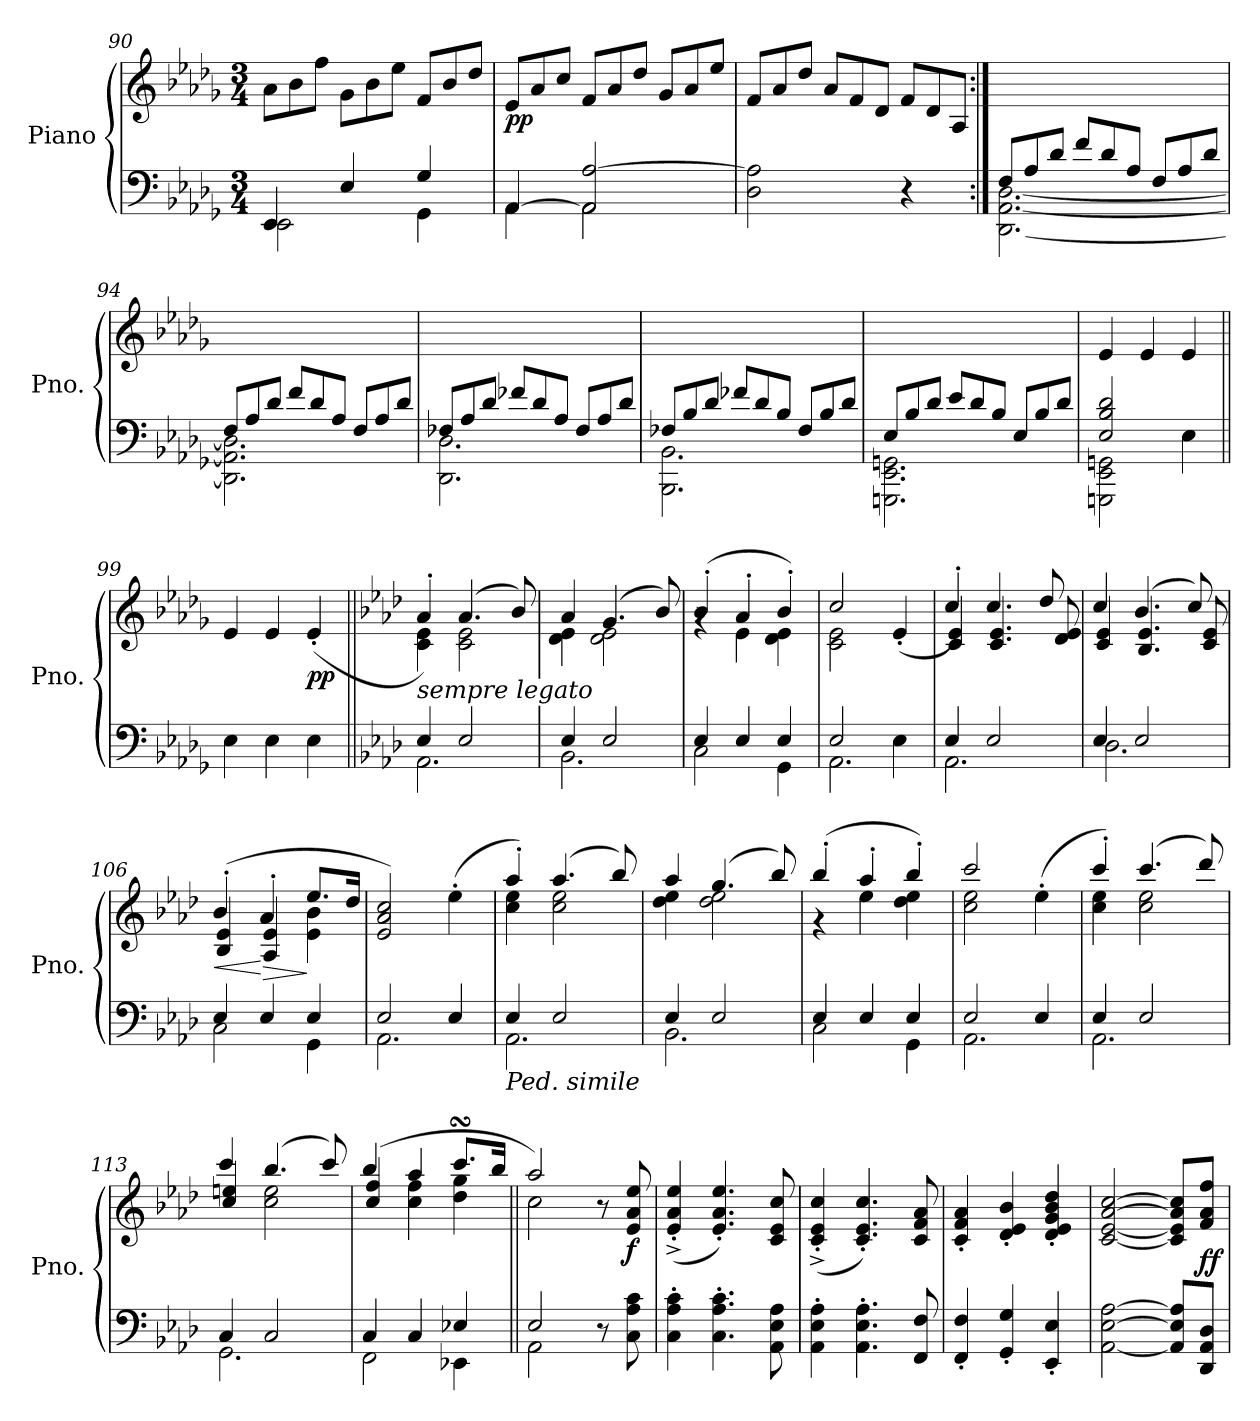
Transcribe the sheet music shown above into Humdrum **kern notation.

**kern	**kern	**dynam
*part1	*part1	*part1
*staff2	*staff1	*staff1/2
*I"Piano	*	*
*I'Pno.	*	*
*clefF4	*clefG2	*
*k[b-e-a-d-g-]	*k[b-e-a-d-g-]	*
*M3/4	*M3/4	*
=90	=90	=90
*^	*	*
*	*	*Xtuplet	*
4EE-/	2EE-\	12a-\L	.
.	.	12b-\	.
.	.	12ff\J	.
4E-/	.	12g-\L	.
.	.	12b-\	.
.	.	12ee-\J	.
4G-/	4GG-\	12f/L	.
.	.	12b-/	.
.	.	12dd-/J	.
!!LO:LB:g=z
=91	=91	=91	=91
!	!	!	!LO:DY:b
[4AA-\	4AA-/	12e-/L	pp
.	.	12a-/	.
.	.	12cc/J	.
2AA-/] [2A-/	2AA-\	12f/L	.
.	.	12a-/	.
.	.	12dd-/J	.
.	.	12g-/L	.
.	.	12a-/	.
.	.	12ee-/J	.
*v	*v	*	*
=92	=92	=92
2D-\ 2A-\]	12f/L	.
.	12a-/	.
.	12dd-/J	.
.	12a-/L	.
.	12f/	.
.	12d-/J	.
4r	12f/L	.
.	12d-/	.
.	12A-/J	.
=93:|!	=93:|!	=93:|!
*Xtuplet	*	*
*^	*	*
12F/L	[2.DD-\ [2.AA-\ [2.D-\	4ryy	.
12A-/	.	.	.
12d-/J	.	.	.
12f/L	.	2ryy	.
12d-/	.	.	.
12A-/J	.	.	.
12F/L	.	.	.
12A-/	.	.	.
12d-/J	.	.	.
=94	=94	=94	=94
12F/L	2.DD-\] 2.AA-\] 2.D-\]	2.ryy	.
12A-/	.	.	.
12d-/J	.	.	.
12f/L	.	.	.
12d-/	.	.	.
12A-/J	.	.	.
12F/L	.	.	.
12A-/	.	.	.
12d-/J	.	.	.
!!LO:LB:g=z
=95	=95	=95	=95
12F-X/L	2.DD-\ 2.D-\	2.ryy	.
12A-/	.	.	.
12d-/J	.	.	.
12f-X/L	.	.	.
12d-/	.	.	.
12A-/J	.	.	.
12F-/L	.	.	.
12A-/	.	.	.
12d-/J	.	.	.
=96	=96	=96	=96
12F-X/L	2.BBB-\ 2.BB-\	2.ryy	.
12B-/	.	.	.
12d-/J	.	.	.
12f-X/L	.	.	.
12d-/	.	.	.
12B-/J	.	.	.
12F-/L	.	.	.
12B-/	.	.	.
12d-/J	.	.	.
=97	=97	=97	=97
12E-/L	2.GGGn\ 2.EE-\ 2.GGn\	2.ryy	.
12B-/	.	.	.
12d-/J	.	.	.
12e-/L	.	.	.
12d-/	.	.	.
12B-/J	.	.	.
12E-/L	.	.	.
12B-/	.	.	.
12d-/J	.	.	.
=98	=98	=98	=98
2E-/ 2B-/ 2d-/	2GGGn\ 2EE-\ 2GGn\	4e-/	.
.	.	4e-/	.
4E-\	4ryy	4e-/	.
*v	*v	*	*
=99||	=99||	=99||
4E-\	4e-/	.
4E-\	4e-/	.
!	!	!LO:DY:b
4E-\	(>4e-'/	pp
!!LO:PB:g=z
=100||	=100||	=100||
*k[b-e-a-d-]	*k[b-e-a-d-]	*
*^	*^	*
!	!	!LO:TX:b:i:t=sempre legato	!	!
4E-/	2.AA-\	4a-'/)	4c\ 4e-\	.
2E-/	.	(>4.a-/	2c\ 2e-\	.
.	.	8b-/)	.	.
=101	=101	=101	=101	=101
4E-/	2.BB-\	4a-/	4d-\ 4e-\	.
2E-/	.	(>4.g/	2d-\ 2e-\	.
.	.	8b-/)	.	.
=102	=102	=102	=102	=102
4E-/	2C\	(>4b-'/	4rg	.
4E-/	.	4a-'/	4e-\	.
4E-/	4GG\	4b-'/)	4d-\ 4e-\	.
=103	=103	=103	=103	=103
2E-/	2.AA-\	2cc/	2c\ 2e-\	.
4E-\	.	(<4e-'/	4ryy	.
=104	=104	=104	=104	=104
4E-/	2.AA-\	4cc'/)	4c/ 4e-/	.
2E-/	.	4.cc/	4.c/ 4.e-/	.
.	.	8dd-/	8d-/ 8e-/	.
=105	=105	=105	=105	=105
4E-/	2.D-\	4cc/	4c/ 4e-/	.
2E-/	.	(>4.b-/	4.B-/ 4.e-/	.
.	.	8cc/)	8c/ 8e-/	.
=106	=106	=106	=106	=106
!	!	!	!	!LO:HP:b
4E-/	2C\	(>4b-'/	4B-/ 4e-/	<
!	!	!	!	!LO:HP:n=1:b
4E-/	.	4a-'/	4A-/ 4e-/	[ >
4E-/	4GG\	8.ee-/L	4e-\ 4b-\	]
.	.	16dd-/Jk	.	.
*	*	*v	*v	*
=107	=107	=107	=107
2E-/	2.AA-\	2e-/ 2a-/ 2cc/)	.
4E-/	.	(>4ee-'\	.
=108	=108	=108	=108
*	*	*^	*
!LO:TX:b:i:t=Ped. simile	!	!	!	!
4E-/	2.AA-\	4aa-'/)	4cc\ 4ee-\	.
2E-/	.	(>4.aa-/	2cc\ 2ee-\	.
.	.	8bb-/)	.	.
!!LO:LB:g=z	!!
=109	=109	=109	=109	=109
4E-/	2.BB-\	4aa-/	4dd-\ 4ee-\	.
2E-/	.	(>4.gg/	2dd-\ 2ee-\	.
.	.	8bb-/)	.	.
=110	=110	=110	=110	=110
4E-/	2C\	(>4bb-'/	4r	.
4E-/	.	4aa-'/	4ee-\	.
4E-/	4GG\	4bb-'/)	4dd-\ 4ee-\	.
=111	=111	=111	=111	=111
2E-/	2.AA-\	2ccc/	2cc\ 2ee-\	.
4E-/	.	(>4ee-'\	4ryy	.
=112	=112	=112	=112	=112
4E-/	2.AA-\	4ccc'/)	4cc\ 4ee-\	.
2E-/	.	(>4.ccc/	2cc\ 2ee-\	.
.	.	8ddd-/)	.	.
=113	=113	=113	=113	=113
4C/	2.GG\	4ccc/	4cc/ 4een/	.
2C/	.	(>4.bb-/	2cc\ 2ee\	.
.	.	8ccc/)	.	.
=114	=114	=114	=114	=114
4C/	2FF\	(>4bb-/	4cc/ 4ff/	.
4C/	.	4aa-/	4cc\ 4ff\	.
4E-X/	4EE-X\	8.cccsSsS/L	4dd-\ 4gg\	.
.	.	16bb-/Jk	.	.
=115||	=115||	=115||	=115||	=115||
2E-/	2AA-\	2aa-/)	2cc\	.
8r	4ryy	8r	4ryy	.
!	!	!	!	!LO:DY:b
8C\ 8A-\ 8c\	.	8e-/ 8a-/ 8ee-/	.	f
*v	*v	*	*	*
*	*v	*v	*
=116	=116	=116
4C\' 4A-\' 4c\'	(<4e-/'^ 4a-/'^ 4ee-/'^	.
4.C\' 4.A-\' 4.c\'	4.e-/' 4.a-/' 4.ee-/')	.
8AA-\ 8E-\ 8A-\	8c/ 8e-/ 8cc/	.
=117	=117	=117
4AA-\' 4E-\' 4A-\'	(<4c/'^ 4e-/'^ 4cc/'^	.
4.AA-\' 4.E-\' 4.A-\'	4.c/' 4.e-/' 4.cc/')	.
8FF/ 8F/	8c/ 8f/ 8a-/	.
!!LO:LB:g=z
=118	=118	=118
4FF/' 4F/'	4c/' 4f/' 4a-/'	.
4GG/' 4G/'	4d-/' 4e-/' 4b-/'	.
4EE-/' 4E-/'	4d-/' 4e-/' 4g/' 4b-/' 4dd-/'	.
=119	=119	=119
[2AA-\ [2E-\ [2A-\	[2c/ [2e-/ [2a-/ [2cc/	.
8AA-/] 8E-/] 8A-/]L	8c/] 8e-/] 8a-/] 8cc/]L	.
!	!	!LO:DY:b
8DD-/ 8AA-/ 8D-/J	8f/ 8a-/ 8ff/J	ff
=	=	=
*-	*-	*-
